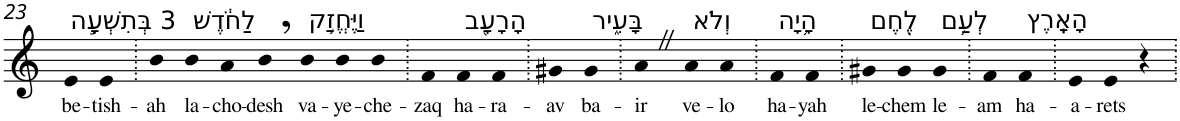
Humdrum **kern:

**kern	**text
*part1	*part1
*staff1	*staff1
*I"Piano	*
*I'Pno	*
!!LO:PB:g=z
*clefG2	*
*k[]	*
=23	=23
!LO:TX:a:t=3 בְּתִשְׁעָ֣ה	!
!	!LO:LY:b
4e	be-
!	!LO:LY:b
4e	-tish-
=24.	=24.
!	!LO:LY:b
4b	-ah
!LO:TX:a:t=לַחֹ֔דֶשׁ	!
!	!LO:LY:b
4b	la-
!	!LO:LY:b
4a	-cho-
!	!LO:LY:b
4b,	-desh
!LO:TX:a:t=וַיֶּחֱזַ֥ק	!
!	!LO:LY:b
4b	va-
!	!LO:LY:b
4b	-ye-
!	!LO:LY:b
4b	-che-
=25.	=25.
!	!LO:LY:b
4f	-zaq
!LO:TX:a:t=הָרָעָ֖ב	!
!	!LO:LY:b
4f	ha-
!	!LO:LY:b
4f	-ra-
=26.	=26.
!	!LO:LY:b
4g#X	-av
!LO:TX:a:t=בָּעִ֑יר	!
!	!LO:LY:b
4g#	ba-
=27.	=27.
!	!LO:LY:b
4aZ	-ir
!LO:TX:a:t=וְלֹא	!
!	!LO:LY:b
4a	ve-
!	!LO:LY:b
4a	-lo
=28.	=28.
!LO:TX:a:t=הָ֥יָה	!
!	!LO:LY:b
4f	ha-
!	!LO:LY:b
4f	-yah
=29.	=29.
!LO:TX:a:t=לֶ֖חֶם	!
!	!LO:LY:b
4g#X	le-
!	!LO:LY:b
4g#	-chem
!LO:TX:a:t=לְעַ֥ם	!
!	!LO:LY:b
4g#	le-
=30.	=30.
!	!LO:LY:b
4f	-am
!LO:TX:a:t=הָאָֽרֶץ	!
!	!LO:LY:b
4f	ha-
=31.	=31.
!	!LO:LY:b
4e	-a-
!	!LO:LY:b
4e	-rets
4r	.
=.	=.
*-	*-
